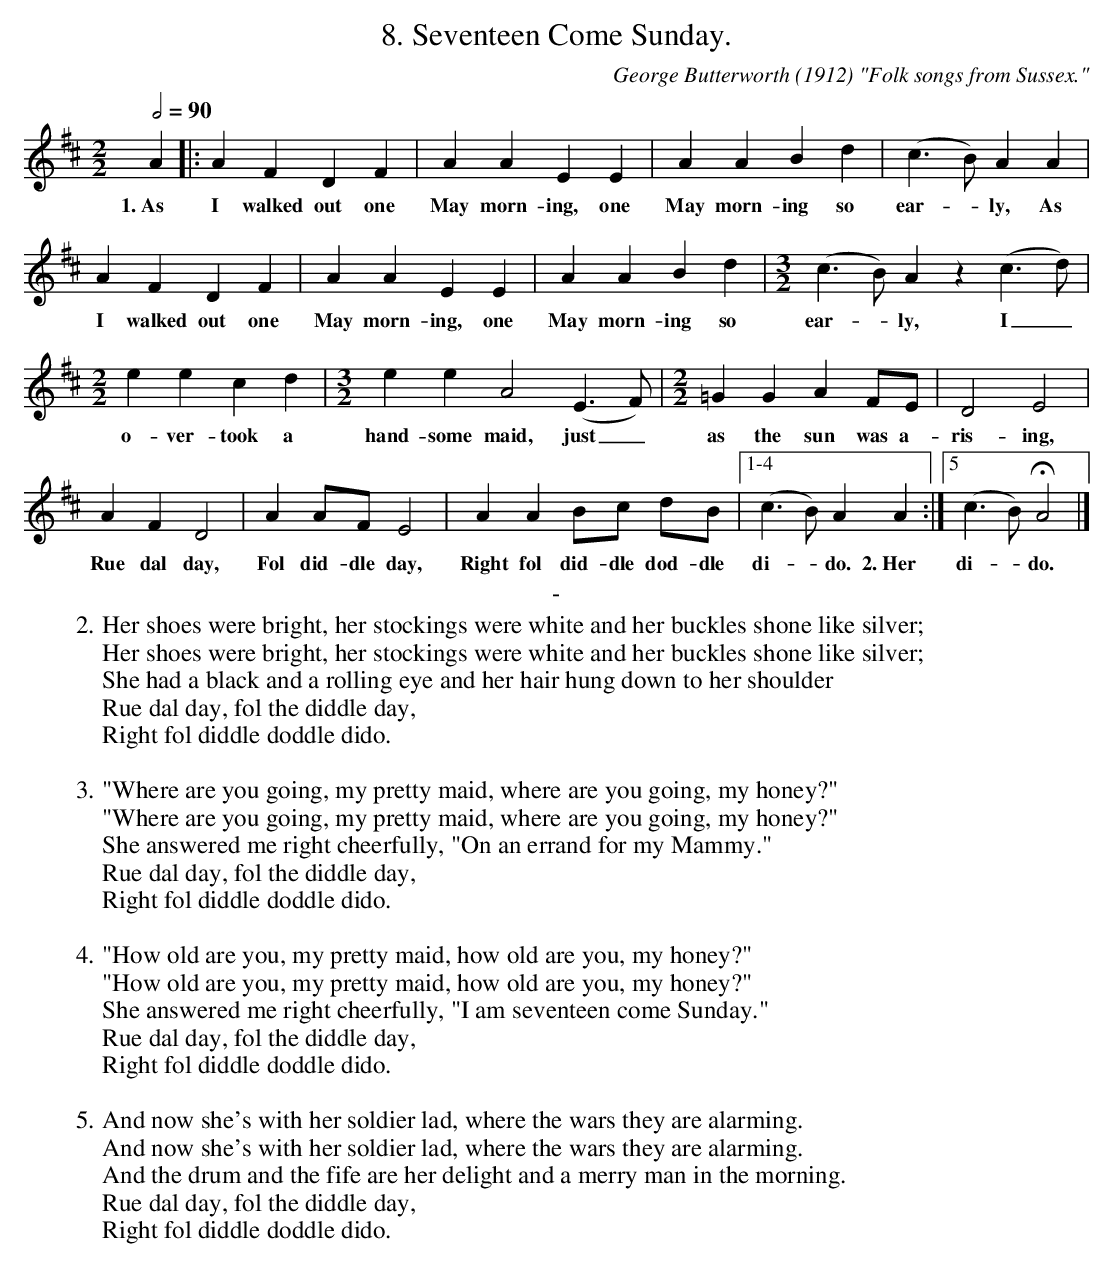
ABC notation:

X:1
T:8. Seventeen Come Sunday.
C:George Butterworth (1912) "Folk songs from Sussex."
L:1/4
Q:1/2=90
M:2/2
K:Amix
A |: A F D F | A A E E | A A B d | (c3/2 B/) A A |$
w: 1.~As | I walked out one | May morn-ing, one | May morn-ing so | ear-*ly, As |
A F D F | A A E E | A A B d | [M:3/2] (c3/2 B/) A z (c3/2 d/) |$
w: I walked out one | May morn-ing, one | May morn-ing so | ear-*ly, I_ |
[M:2/2] e e c d | [M:3/2] e e A2 (E3/2 F/) | [M:2/2] !courtesy!=G G A F/E/ | D2 E2 |$
w: o-ver-took a | hand-some maid, just_ | as the sun was a- | ris-ing, |
A F D2 | A A/F/ E2 | A A B/c/ d/B/ |1-4 (c3/2 B/) A A :|5 (c3/2 B/) HA2 |] %17
w: Rue dal day, | Fol did-dle day, | Right fol did-dle dod-dle | di-*do. 2.~Her | di-*do. |
T: -
W: 2. Her shoes were bright, her stockings were white and her buckles shone like silver;
W: Her shoes were bright, her stockings were white and her buckles shone like silver;
W: She had a black and a rolling eye and her hair hung down to her shoulder
W: Rue dal day, fol the diddle day,
W: Right fol diddle doddle dido.
W:
W: 3. "Where are you going, my pretty maid, where are you going, my honey?"
W: "Where are you going, my pretty maid, where are you going, my honey?"
W: She answered me right cheerfully, "On an errand for my Mammy."
W: Rue dal day, fol the diddle day,
W: Right fol diddle doddle dido.
W:
W: 4. "How old are you, my pretty maid, how old are you, my honey?"
W: "How old are you, my pretty maid, how old are you, my honey?"
W: She answered me right cheerfully, "I am seventeen come Sunday."
W: Rue dal day, fol the diddle day,
W: Right fol diddle doddle dido.
W:
W: 5. And now she's with her soldier lad, where the wars they are alarming.
W: And now she's with her soldier lad, where the wars they are alarming.
W: And the drum and the fife are her delight and a merry man in the morning.
W: Rue dal day, fol the diddle day,
W: Right fol diddle doddle dido.
